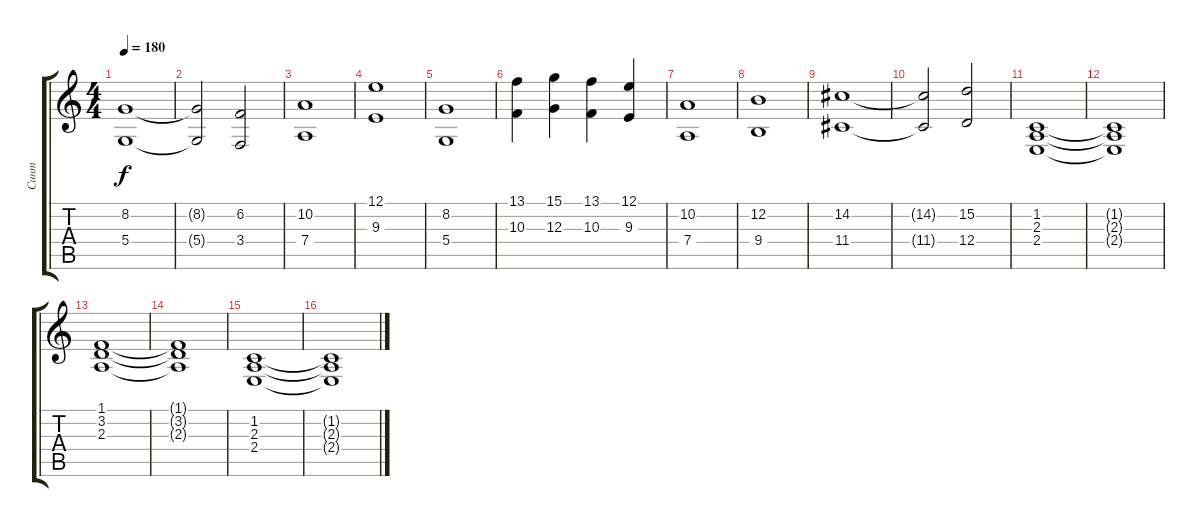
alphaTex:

\track ("Синт" "Синт") {instrument stringensemble2}
\staff {score tabs}
\tuning (E4 B3 G3 D3 A2 E2) {hide}
\ts (4 4)
\tempo 180
\clef g2
\ks c
(8.2 5.4).1{dy f} |
(8.2{t} 5.4{t}).2 (6.2 3.4).2 |
(10.2 7.4).1 |
(12.1 9.3).1 |
(8.2 5.4).1 |
(13.1 10.3).4 (15.1 12.3).4 (13.1 10.3).4 (12.1 9.3).4 |
(10.2 7.4).1 |
(12.2 9.4).1 |
(14.2 11.4).1 |
(14.2{t} 11.4{t}).2 (15.2 12.4).2 |
(1.2 2.3 2.4).1 |
(1.2{t} 2.3{t} 2.4{t}).1 |
(1.1 3.2 2.3).1 |
(1.1{t} 3.2{t} 2.3{t}).1 |
(1.2 2.3 2.4).1 |
(1.2{t} 2.3{t} 2.4{t}).1
